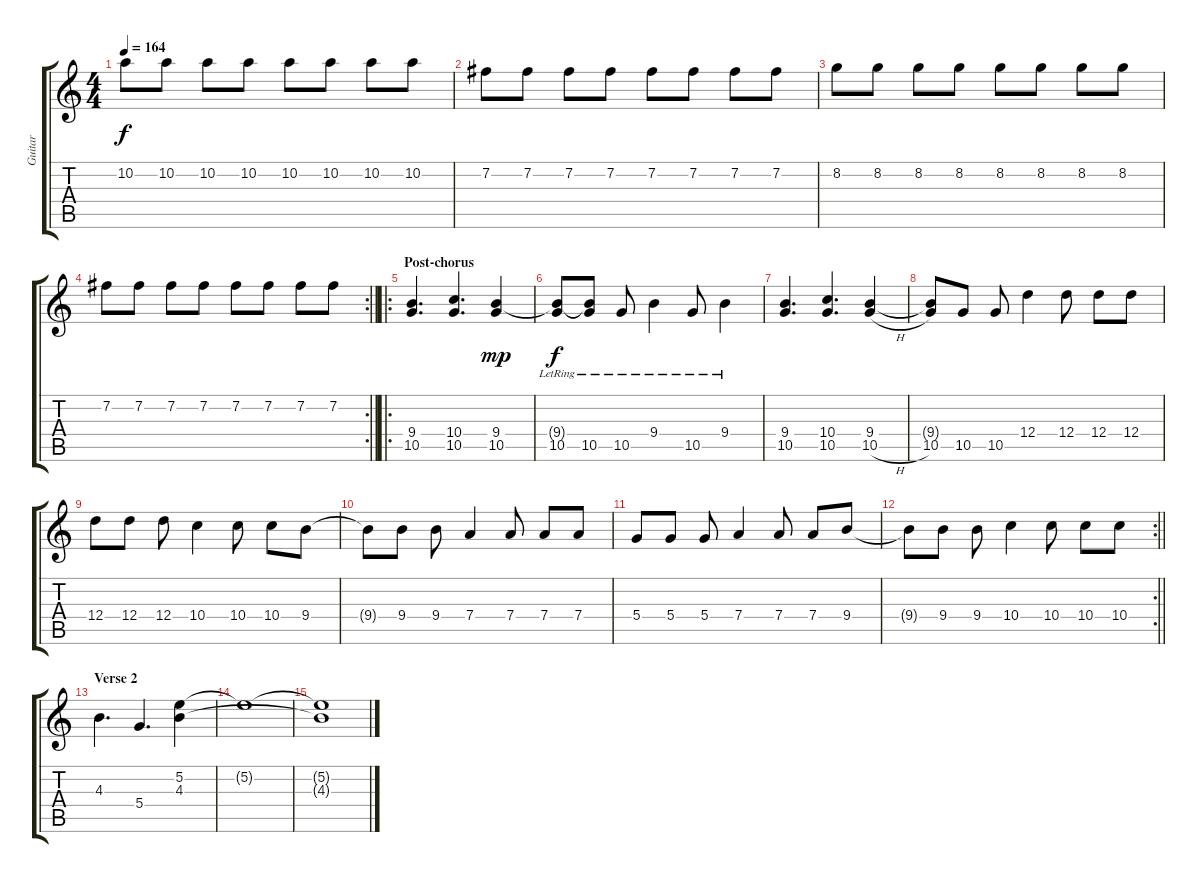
\track ("Guitar" "Guitar") {instrument electricguitarjazz}
\staff {score tabs}
\tuning (E4 B3 G3 D3 A2 E2) {hide}
\ts (4 4)
\tempo 164
\clef g2
\ks c
10.2.8{dy f} 10.2.8 10.2.8 10.2.8 10.2.8 10.2.8 10.2.8 10.2.8 |
7.2.8 7.2.8 7.2.8 7.2.8 7.2.8 7.2.8 7.2.8 7.2.8 |
8.2.8 8.2.8 8.2.8 8.2.8 8.2.8 8.2.8 8.2.8 8.2.8 |
\rc 2
\barLineRight lightlight
7.2.8 7.2.8 7.2.8 7.2.8 7.2.8 7.2.8 7.2.8 7.2.8 |
\ro
\section ("" "Post-chorus")
(9.4 10.5).4{d} (10.4 10.5).4{d} (9.4 10.5).4{dy mp} |
(9.4{t} 10.5{lr}).8{dy f} (9.4{t} 10.5{lr}).8 10.5{lr}.8 9.4{lr}.4 10.5{lr}.8 9.4{lr}.4 |
(9.4 10.5).4{d} (10.4 10.5).4{d} (9.4 10.5{h}).4 |
(9.4{t} 10.5).8 10.5.8 10.5.8 12.4.4 12.4.8 12.4.8 12.4.8 |
12.4.8 12.4.8 12.4.8 10.4.4 10.4.8 10.4.8 9.4.8 |
9.4{t}.8 9.4.8 9.4.8 7.4.4 7.4.8 7.4.8 7.4.8 |
5.4.8 5.4.8 5.4.8 7.4.4 7.4.8 7.4.8 9.4.8 |
\rc 2
\barLineRight lightlight
9.4{t}.8 9.4.8 9.4.8 10.4.4 10.4.8 10.4.8 10.4.8 |
\section ("" "Verse 2")
4.3.4{d} 5.4.4{d} (5.2 4.3).4 |
5.2{t}.1 |
(5.2{t} 4.3{t}).1
